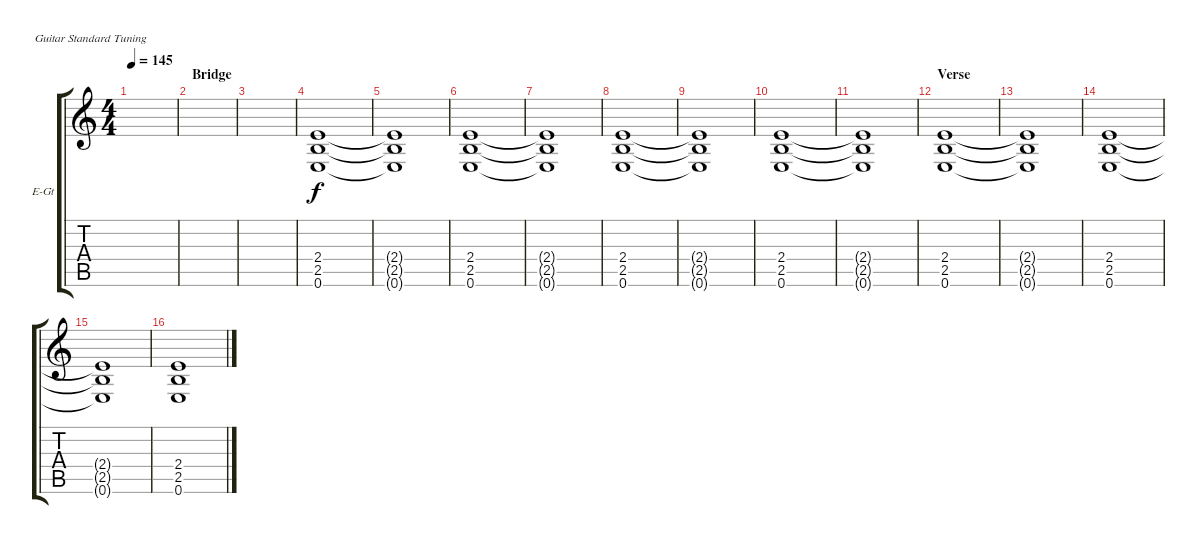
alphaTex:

\defaultSystemsLayout 4
\bracketExtendMode groupsimilarinstruments
\firstSystemTrackNameOrientation horizontal
\otherSystemsTrackNameOrientation horizontal
\track ("Electric Guitar" "E-Gt") {instrument distortionguitar}
\staff {score tabs}
\tuning (E4 B3 G3 D3 A2 E2)
\ts (4 4)
\tempo 145
\clef g2
\scale
0.333333
\ks c
|
\section ("" "Bridge")
\scale
0.333333 |
\scale
0.333333 |
\scale
0.333333 (2.5 0.6 2.4).1 |
\scale
0.333333 (2.5{t} 0.6{t} 2.4{t}).1 |
\scale
0.333333 (2.5 0.6 2.4).1 |
\scale
0.333333 (2.5{t} 0.6{t} 2.4{t}).1 |
\scale
0.333333 (2.5 0.6 2.4).1 |
\scale
0.333333 (2.5{t} 0.6{t} 2.4{t}).1 |
\scale
0.333333 (2.5 0.6 2.4).1 |
\scale
0.333333 (2.5{t} 0.6{t} 2.4{t}).1 |
\section ("" "Verse")
\scale
0.333333 (2.5 0.6 2.4).1 |
\scale
0.333333 (2.5{t} 0.6{t} 2.4{t}).1 |
\scale
0.333333 (2.5 0.6 2.4).1 |
\scale
0.333333 (2.5{t} 0.6{t} 2.4{t}).1 |
\scale
0.333333 (2.5 0.6 2.4).1
